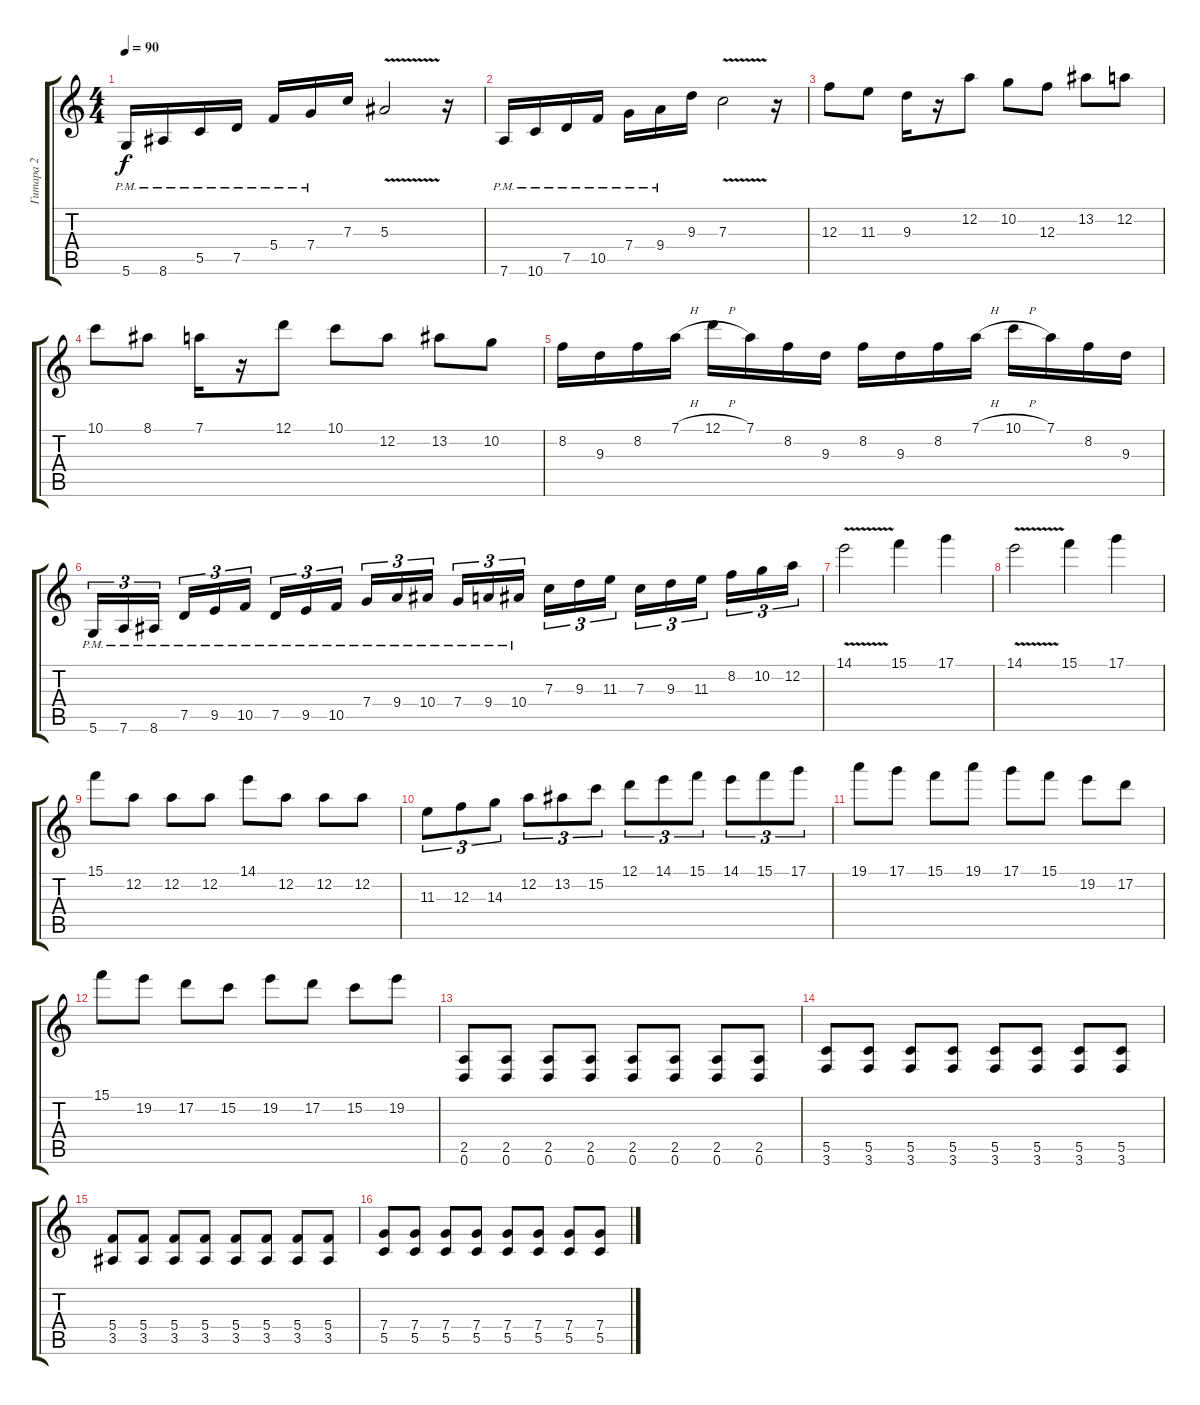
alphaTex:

\track ("Гитара 2" "Гитара 2") {instrument overdrivenguitar}
\staff {score tabs}
\tuning (D4 A3 F3 C3 G2 D2) {hide}
\ts (4 4)
\tempo 90
\clef g2
\ks c
5.6{pm}.16{dy f} 8.6{pm}.16 5.5{pm}.16 7.5{pm}.16 5.4{pm}.16 7.4{pm}.16 7.3.16 5.3{v}.2 r.16 |
7.6{pm}.16 10.6{pm}.16 7.5{pm}.16 10.5{pm}.16 7.4{pm}.16 9.4{pm}.16 9.3.16 7.3{v}.2 r.16 |
12.3.8 11.3.8 9.3.16 r.16 12.2.8 10.2.8 12.3.8 13.2.8 12.2.8 |
10.1.8 8.1.8 7.1.16 r.16 12.1.8 10.1.8 12.2.8 13.2.8 10.2.8 |
8.2.16 9.3.16 8.2.16 7.1{h}.16 12.1{h}.16 7.1.16 8.2.16 9.3.16 8.2.16 9.3.16 8.2.16 7.1{h}.16 10.1{h}.16 7.1.16 8.2.16 9.3.16 |
5.6{pm}.16{tu (3 2)} 7.6{pm}.16{tu (3 2)} 8.6{pm}.16{tu (3 2) beam splitsecondary} 7.5{pm}.16{tu (3 2)} 9.5{pm}.16{tu (3 2)} 10.5{pm}.16{tu (3 2)} 7.5{pm}.16{tu (3 2)} 9.5{pm}.16{tu (3 2)} 10.5{pm}.16{tu (3 2) beam splitsecondary} 7.4{pm}.16{tu (3 2)} 9.4{pm}.16{tu (3 2)} 10.4{pm}.16{tu (3 2)} 7.4{pm}.16{tu (3 2)} 9.4{pm}.16{tu (3 2)} 10.4{pm}.16{tu (3 2) beam splitsecondary} 7.3.16{tu (3 2)} 9.3.16{tu (3 2)} 11.3.16{tu (3 2)} 7.3.16{tu (3 2)} 9.3.16{tu (3 2)} 11.3.16{tu (3 2) beam splitsecondary} 8.2.16{tu (3 2)} 10.2.16{tu (3 2)} 12.2.16{tu (3 2)} |
14.1{v}.2 15.1.4 17.1.4 |
14.1{v}.2 15.1.4 17.1.4 |
15.1.8 12.2.8 12.2.8 12.2.8 14.1.8 12.2.8 12.2.8 12.2.8 |
11.3.8{tu (3 2)} 12.3.8{tu (3 2)} 14.3.8{tu (3 2)} 12.2.8{tu (3 2)} 13.2.8{tu (3 2)} 15.2.8{tu (3 2)} 12.1.8{tu (3 2)} 14.1.8{tu (3 2)} 15.1.8{tu (3 2)} 14.1.8{tu (3 2)} 15.1.8{tu (3 2)} 17.1.8{tu (3 2)} |
19.1.8 17.1.8 15.1.8 19.1.8 17.1.8 15.1.8 19.2.8 17.2.8 |
15.1.8 19.2.8 17.2.8 15.2.8 19.2.8 17.2.8 15.2.8 19.2.8 |
(2.5 0.6).8 (2.5 0.6).8 (2.5 0.6).8 (2.5 0.6).8 (2.5 0.6).8 (2.5 0.6).8 (2.5 0.6).8 (2.5 0.6).8 |
(5.5 3.6).8 (5.5 3.6).8 (5.5 3.6).8 (5.5 3.6).8 (5.5 3.6).8 (5.5 3.6).8 (5.5 3.6).8 (5.5 3.6).8 |
(5.4 3.5).8 (5.4 3.5).8 (5.4 3.5).8 (5.4 3.5).8 (5.4 3.5).8 (5.4 3.5).8 (5.4 3.5).8 (5.4 3.5).8 |
(7.4 5.5).8 (7.4 5.5).8 (7.4 5.5).8 (7.4 5.5).8 (7.4 5.5).8 (7.4 5.5).8 (7.4 5.5).8 (7.4 5.5).8
